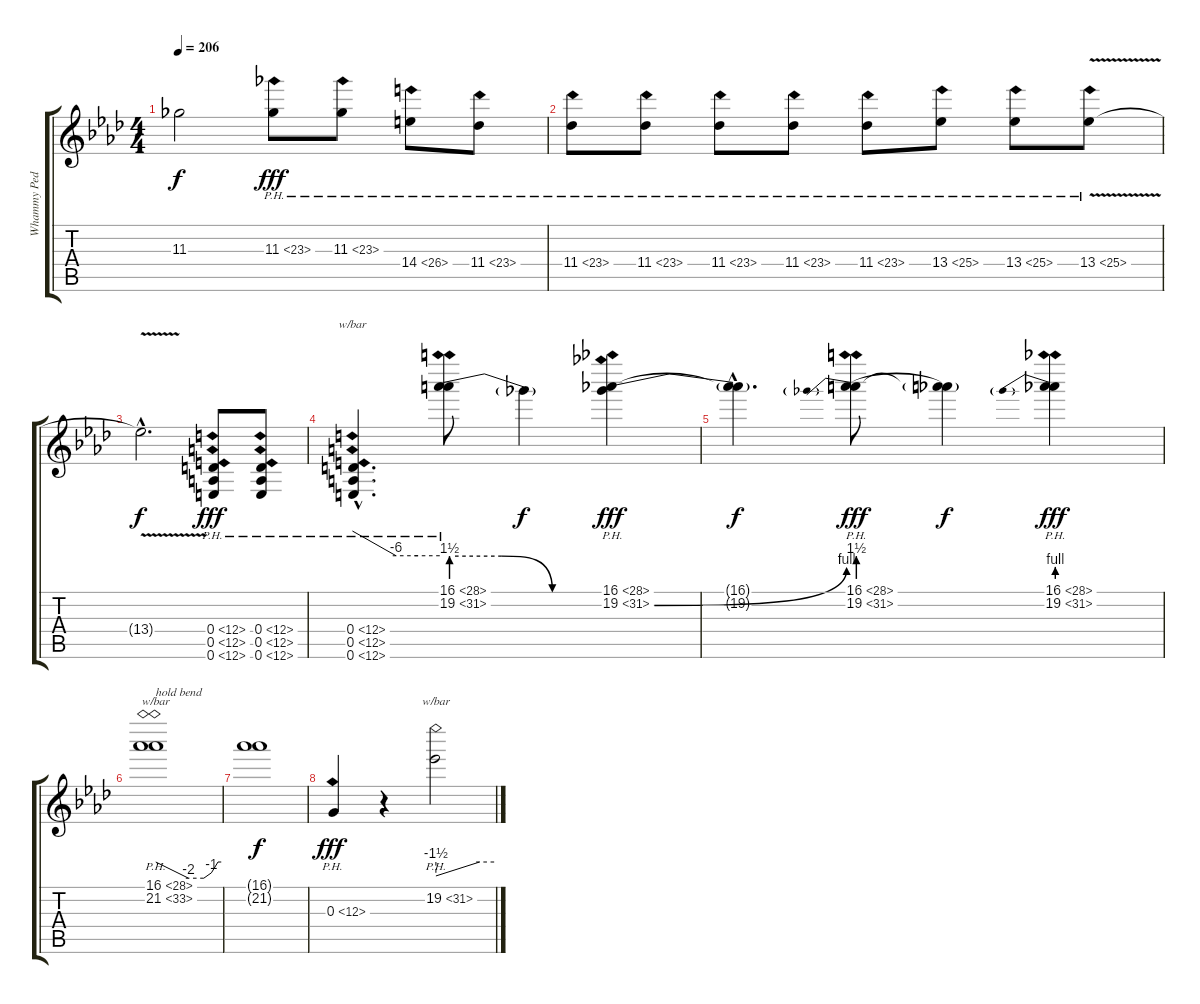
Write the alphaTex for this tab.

\track ("Whammy Pedal" "Whammy Ped") {instrument distortionguitar}
\staff {score tabs}
\tuning (E4 B3 G3 D3 A2 E2) {hide}
\ts (4 4)
\tempo 206
\clef g2
\ks ab
11.3{t}.2{dy f} 11.3{ph 12}.8{dy fff} 11.3{ph 12}.8 14.4{ph 12}.8 11.4{ph 12}.8 |
11.4{ph 12}.8 11.4{ph 12}.8 11.4{ph 12}.8 11.4{ph 12}.8 11.4{ph 12}.8 13.4{ph 12}.8 13.4{ph 12}.8 13.4{ph 12 v}.8 |
13.4{hac t}.2{d dy f} (0.4{ph 12} 0.5{ph 12} 0.6{ph 12}).8{dy fff} (0.4{ph 12} 0.5{ph 12} 0.6{ph 12}).8 |
(0.4{ph 12 hac} 0.5{ph 12 hac} 0.6{ph 12 hac}).4{d tbe (custom default 0 0 30 -24 45 -24 60 -24)} (16.1{ph 12} 19.2{be (custom 0 6 20 6 40 0 60 0) ph 12}).8 19.2{t}.4{dy f} (16.1{ph 12} 19.2{be (bend 0 0 60 4) ph 12}).4{dy fff} |
(16.1{hac t} 19.2{hac t}).4{d dy f} (16.1{ph 12} 19.2{be (prebend 0 6 60 6) ph 12}).8{dy fff} (16.1{t} 19.2{t}).4{dy f} (16.1{ph 12} 19.2{be (prebend 0 4 60 4) ph 12}).4{dy fff} |
(16.1{ph 12} 21.2{ph 12}).1{tbe (custom default 0 0 30 -8 44 -8 51 -4 57 0 60 0) txt "hold bend"} |
(16.1{t} 21.2{t}).1{dy f} |
0.3{ph 12}.4{dy fff} r.4 19.2{ph 12}.2{tbe (custom default 0 -6 45 0 60 0)}
